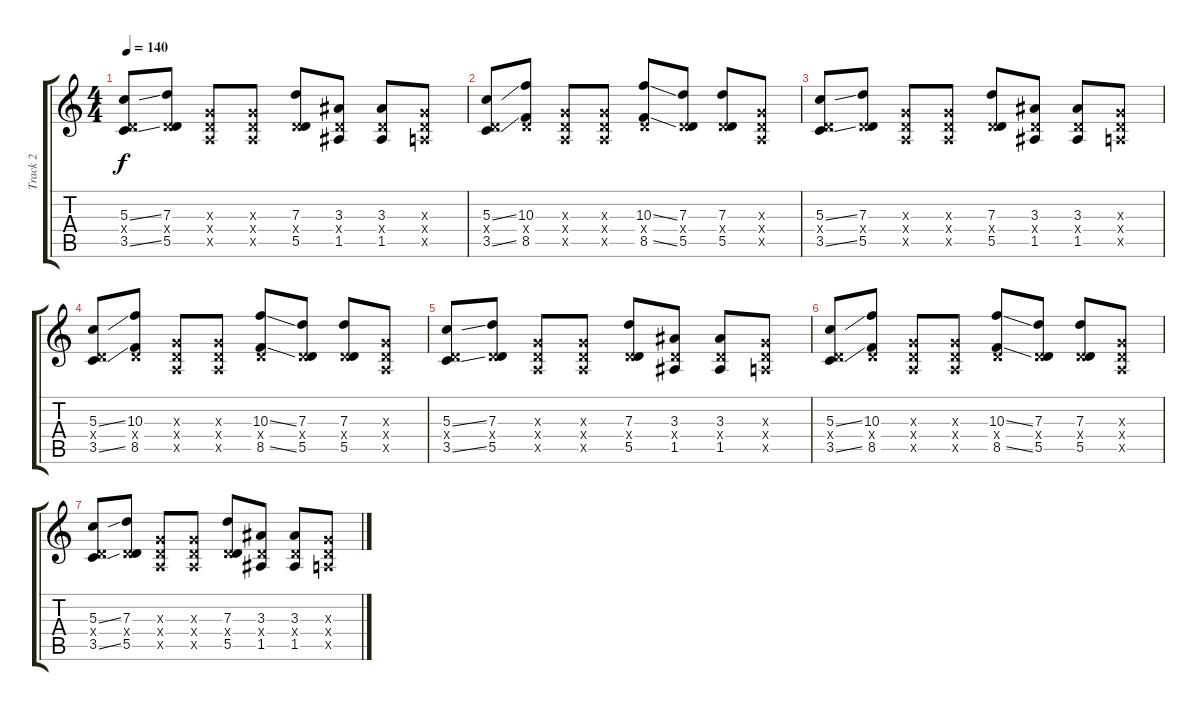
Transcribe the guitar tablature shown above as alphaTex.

\track ("Track 2" "Track 2") {instrument distortionguitar}
\staff {score tabs}
\tuning (E4 B3 G3 D3 A2 E2) {hide}
\ts (4 4)
\tempo 140
\clef g2
\ks c
(5.3{ss} 0.4{x} 3.5{ss}).8{dy f} (7.3 0.4{x} 5.5).8 (0.3{x} 0.4{x} 0.5{x}).8 (0.3{x} 0.4{x} 0.5{x}).8 (7.3 0.4{x} 5.5).8 (3.3 0.4{x} 1.5).8 (3.3 0.4{x} 1.5).8 (0.3{x} 0.4{x} 0.5{x}).8 |
(5.3{ss} 0.4{x} 3.5{ss}).8 (10.3 0.4{x} 8.5).8 (0.3{x} 0.4{x} 0.5{x}).8 (0.3{x} 0.4{x} 0.5{x}).8 (10.3{ss} 0.4{x} 8.5{ss}).8 (7.3 0.4{x} 5.5).8 (7.3 0.4{x} 5.5).8 (0.3{x} 0.4{x} 0.5{x}).8 |
(5.3{ss} 0.4{x} 3.5{ss}).8 (7.3 0.4{x} 5.5).8 (0.3{x} 0.4{x} 0.5{x}).8 (0.3{x} 0.4{x} 0.5{x}).8 (7.3 0.4{x} 5.5).8 (3.3 0.4{x} 1.5).8 (3.3 0.4{x} 1.5).8 (0.3{x} 0.4{x} 0.5{x}).8 |
(5.3{ss} 0.4{x} 3.5{ss}).8 (10.3 0.4{x} 8.5).8 (0.3{x} 0.4{x} 0.5{x}).8 (0.3{x} 0.4{x} 0.5{x}).8 (10.3{ss} 0.4{x} 8.5{ss}).8 (7.3 0.4{x} 5.5).8 (7.3 0.4{x} 5.5).8 (0.3{x} 0.4{x} 0.5{x}).8 |
(5.3{ss} 0.4{x} 3.5{ss}).8 (7.3 0.4{x} 5.5).8 (0.3{x} 0.4{x} 0.5{x}).8 (0.3{x} 0.4{x} 0.5{x}).8 (7.3 0.4{x} 5.5).8 (3.3 0.4{x} 1.5).8 (3.3 0.4{x} 1.5).8 (0.3{x} 0.4{x} 0.5{x}).8 |
(5.3{ss} 0.4{x} 3.5{ss}).8 (10.3 0.4{x} 8.5).8 (0.3{x} 0.4{x} 0.5{x}).8 (0.3{x} 0.4{x} 0.5{x}).8 (10.3{ss} 0.4{x} 8.5{ss}).8 (7.3 0.4{x} 5.5).8 (7.3 0.4{x} 5.5).8 (0.3{x} 0.4{x} 0.5{x}).8 |
(5.3{ss} 0.4{x} 3.5{ss}).8 (7.3 0.4{x} 5.5).8 (0.3{x} 0.4{x} 0.5{x}).8 (0.3{x} 0.4{x} 0.5{x}).8 (7.3 0.4{x} 5.5).8 (3.3 0.4{x} 1.5).8 (3.3 0.4{x} 1.5).8 (0.3{x} 0.4{x} 0.5{x}).8
